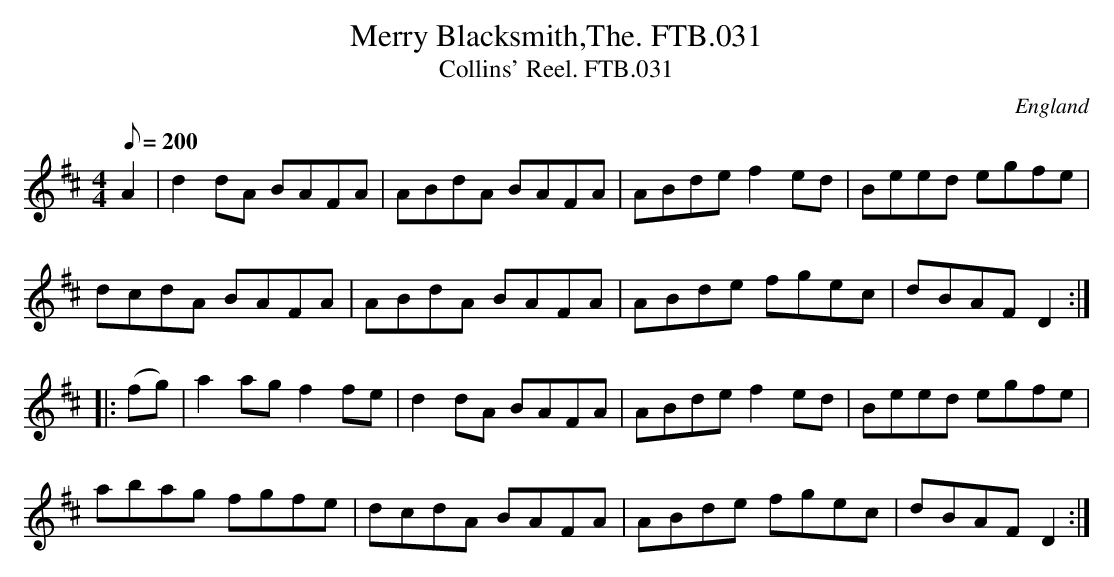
X:1
T:Merry Blacksmith,The. FTB.031
T:Collins' Reel. FTB.031
M:4/4
Q:200
O:England
K:D major
A2|d2dA BAFA|ABdA BAFA|ABdef2ed|Beed egfe|
dcdA BAFA|ABdA BAFA|ABde fgec|dBAFD2:|
|:(fg)|a2agf2fe|d2dA BAFA|ABdef2ed|Beed egfe|
abag fgfe|dcdA BAFA|ABde fgec|dBAFD2:|
